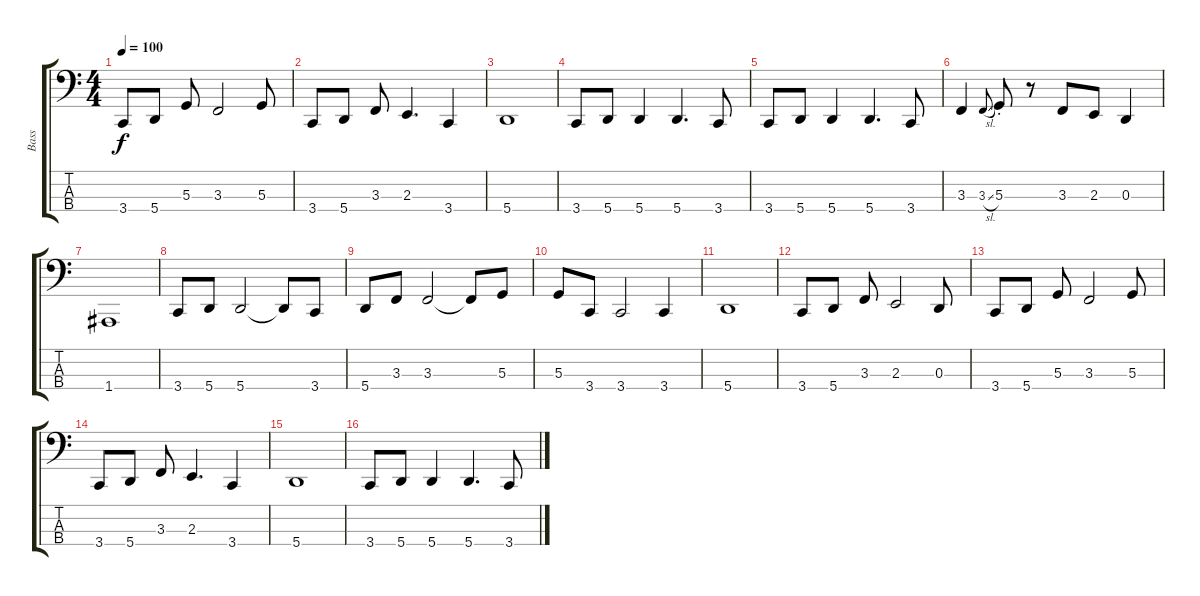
\track ("Bass" "Bass") {instrument electricbasspick}
\staff {score tabs}
\tuning (C2 G1 D1 A0) {hide}
\ts (4 4)
\tempo 100
\clef f4
\ks c
3.4.8{dy f} 5.4.8 5.3.8 3.3.2 5.3.8 |
3.4.8 5.4.8 3.3.8 2.3.4{d} 3.4.4 |
5.4.1 |
3.4.8 5.4.8 5.4.4 5.4.4{d} 3.4.8 |
3.4.8 5.4.8 5.4.4 5.4.4{d} 3.4.8 |
3.3.4 3.3{sl}.8{gr onbeat} 5.3{st}.8 r.8 3.3.8 2.3.8 0.3.4 |
1.4.1 |
3.4.8 5.4.8 5.4.2 5.4{t}.8 3.4.8 |
5.4.8 3.3.8 3.3.2 3.3{t}.8 5.3.8 |
5.3.8 3.4.8 3.4.2 3.4.4 |
5.4.1 |
3.4.8 5.4.8 3.3.8 2.3.2 0.3.8 |
3.4.8 5.4.8 5.3.8 3.3.2 5.3.8 |
3.4.8 5.4.8 3.3.8 2.3.4{d} 3.4.4 |
5.4.1 |
3.4.8 5.4.8 5.4.4 5.4.4{d} 3.4.8
